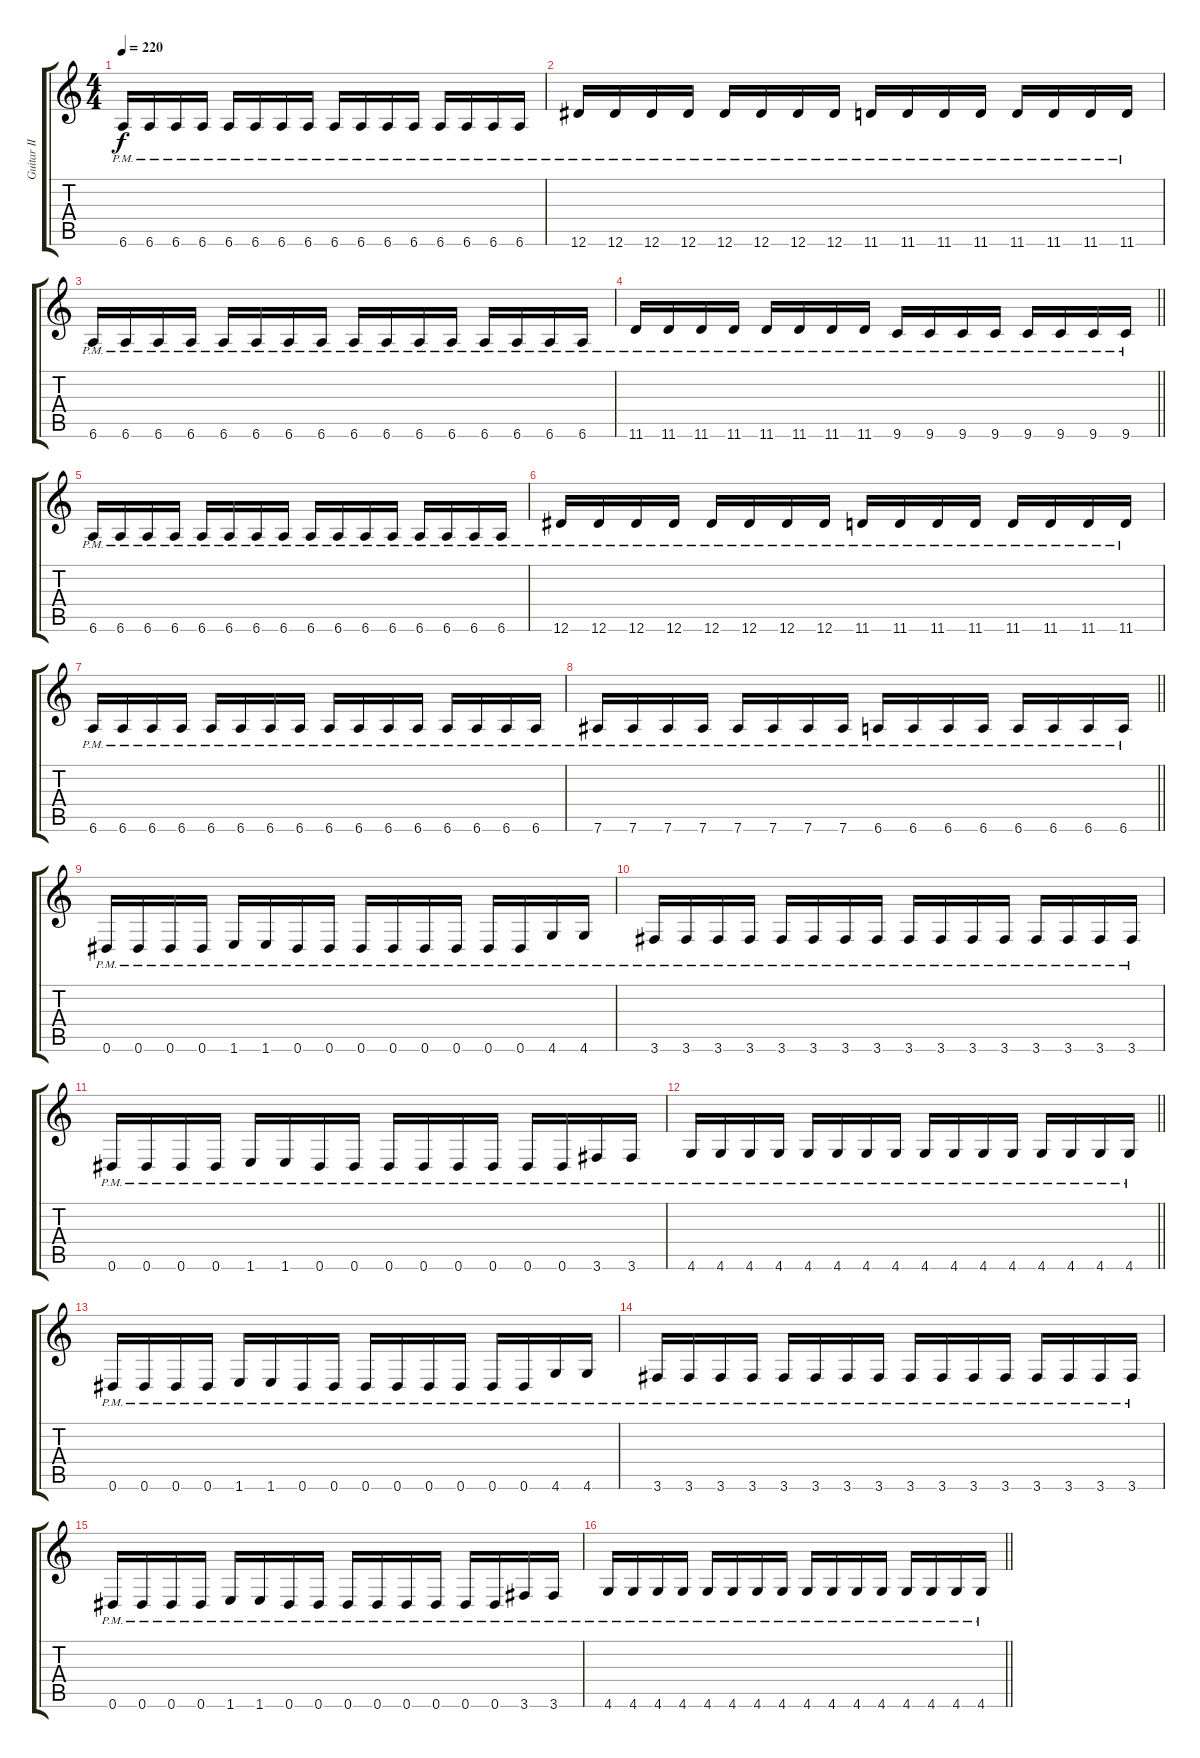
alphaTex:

\track ("Guitar II" "Guitar II") {instrument distortionguitar}
\staff {score tabs}
\tuning (Eb4 Bb3 Gb3 Db3 Ab2 Eb2) {hide}
\ts (4 4)
\section ("" "")
\tempo 220
\clef g2
\ks c
6.6{pm}.16{dy f} 6.6{pm}.16 6.6{pm}.16 6.6{pm}.16 6.6{pm}.16 6.6{pm}.16 6.6{pm}.16 6.6{pm}.16 6.6{pm}.16 6.6{pm}.16 6.6{pm}.16 6.6{pm}.16 6.6{pm}.16 6.6{pm}.16 6.6{pm}.16 6.6{pm}.16 |
12.6{pm}.16 12.6{pm}.16 12.6{pm}.16 12.6{pm}.16 12.6{pm}.16 12.6{pm}.16 12.6{pm}.16 12.6{pm}.16 11.6{pm}.16 11.6{pm}.16 11.6{pm}.16 11.6{pm}.16 11.6{pm}.16 11.6{pm}.16 11.6{pm}.16 11.6{pm}.16 |
6.6{pm}.16 6.6{pm}.16 6.6{pm}.16 6.6{pm}.16 6.6{pm}.16 6.6{pm}.16 6.6{pm}.16 6.6{pm}.16 6.6{pm}.16 6.6{pm}.16 6.6{pm}.16 6.6{pm}.16 6.6{pm}.16 6.6{pm}.16 6.6{pm}.16 6.6{pm}.16 |
\barLineRight lightlight
11.6{pm}.16 11.6{pm}.16 11.6{pm}.16 11.6{pm}.16 11.6{pm}.16 11.6{pm}.16 11.6{pm}.16 11.6{pm}.16 9.6{pm}.16 9.6{pm}.16 9.6{pm}.16 9.6{pm}.16 9.6{pm}.16 9.6{pm}.16 9.6{pm}.16 9.6{pm}.16 |
\section ("" "")
6.6{pm}.16 6.6{pm}.16 6.6{pm}.16 6.6{pm}.16 6.6{pm}.16 6.6{pm}.16 6.6{pm}.16 6.6{pm}.16 6.6{pm}.16 6.6{pm}.16 6.6{pm}.16 6.6{pm}.16 6.6{pm}.16 6.6{pm}.16 6.6{pm}.16 6.6{pm}.16 |
12.6{pm}.16 12.6{pm}.16 12.6{pm}.16 12.6{pm}.16 12.6{pm}.16 12.6{pm}.16 12.6{pm}.16 12.6{pm}.16 11.6{pm}.16 11.6{pm}.16 11.6{pm}.16 11.6{pm}.16 11.6{pm}.16 11.6{pm}.16 11.6{pm}.16 11.6{pm}.16 |
6.6{pm}.16 6.6{pm}.16 6.6{pm}.16 6.6{pm}.16 6.6{pm}.16 6.6{pm}.16 6.6{pm}.16 6.6{pm}.16 6.6{pm}.16 6.6{pm}.16 6.6{pm}.16 6.6{pm}.16 6.6{pm}.16 6.6{pm}.16 6.6{pm}.16 6.6{pm}.16 |
\barLineRight lightlight
7.6{pm}.16 7.6{pm}.16 7.6{pm}.16 7.6{pm}.16 7.6{pm}.16 7.6{pm}.16 7.6{pm}.16 7.6{pm}.16 6.6{pm}.16 6.6{pm}.16 6.6{pm}.16 6.6{pm}.16 6.6{pm}.16 6.6{pm}.16 6.6{pm}.16 6.6{pm}.16 |
\section ("" "")
0.6{pm}.16 0.6{pm}.16 0.6{pm}.16 0.6{pm}.16 1.6{pm}.16 1.6{pm}.16 0.6{pm}.16 0.6{pm}.16 0.6{pm}.16 0.6{pm}.16 0.6{pm}.16 0.6{pm}.16 0.6{pm}.16 0.6{pm}.16 4.6{pm}.16 4.6{pm}.16 |
3.6{pm}.16 3.6{pm}.16 3.6{pm}.16 3.6{pm}.16 3.6{pm}.16 3.6{pm}.16 3.6{pm}.16 3.6{pm}.16 3.6{pm}.16 3.6{pm}.16 3.6{pm}.16 3.6{pm}.16 3.6{pm}.16 3.6{pm}.16 3.6{pm}.16 3.6{pm}.16 |
0.6{pm}.16 0.6{pm}.16 0.6{pm}.16 0.6{pm}.16 1.6{pm}.16 1.6{pm}.16 0.6{pm}.16 0.6{pm}.16 0.6{pm}.16 0.6{pm}.16 0.6{pm}.16 0.6{pm}.16 0.6{pm}.16 0.6{pm}.16 3.6{pm}.16 3.6{pm}.16 |
\barLineRight lightlight
4.6{pm}.16 4.6{pm}.16 4.6{pm}.16 4.6{pm}.16 4.6{pm}.16 4.6{pm}.16 4.6{pm}.16 4.6{pm}.16 4.6{pm}.16 4.6{pm}.16 4.6{pm}.16 4.6{pm}.16 4.6{pm}.16 4.6{pm}.16 4.6{pm}.16 4.6{pm}.16 |
\section ("" "")
0.6{pm}.16 0.6{pm}.16 0.6{pm}.16 0.6{pm}.16 1.6{pm}.16 1.6{pm}.16 0.6{pm}.16 0.6{pm}.16 0.6{pm}.16 0.6{pm}.16 0.6{pm}.16 0.6{pm}.16 0.6{pm}.16 0.6{pm}.16 4.6{pm}.16 4.6{pm}.16 |
3.6{pm}.16 3.6{pm}.16 3.6{pm}.16 3.6{pm}.16 3.6{pm}.16 3.6{pm}.16 3.6{pm}.16 3.6{pm}.16 3.6{pm}.16 3.6{pm}.16 3.6{pm}.16 3.6{pm}.16 3.6{pm}.16 3.6{pm}.16 3.6{pm}.16 3.6{pm}.16 |
0.6{pm}.16 0.6{pm}.16 0.6{pm}.16 0.6{pm}.16 1.6{pm}.16 1.6{pm}.16 0.6{pm}.16 0.6{pm}.16 0.6{pm}.16 0.6{pm}.16 0.6{pm}.16 0.6{pm}.16 0.6{pm}.16 0.6{pm}.16 3.6{pm}.16 3.6{pm}.16 |
\barLineRight lightlight
4.6{pm}.16 4.6{pm}.16 4.6{pm}.16 4.6{pm}.16 4.6{pm}.16 4.6{pm}.16 4.6{pm}.16 4.6{pm}.16 4.6{pm}.16 4.6{pm}.16 4.6{pm}.16 4.6{pm}.16 4.6{pm}.16 4.6{pm}.16 4.6{pm}.16 4.6{pm}.16
